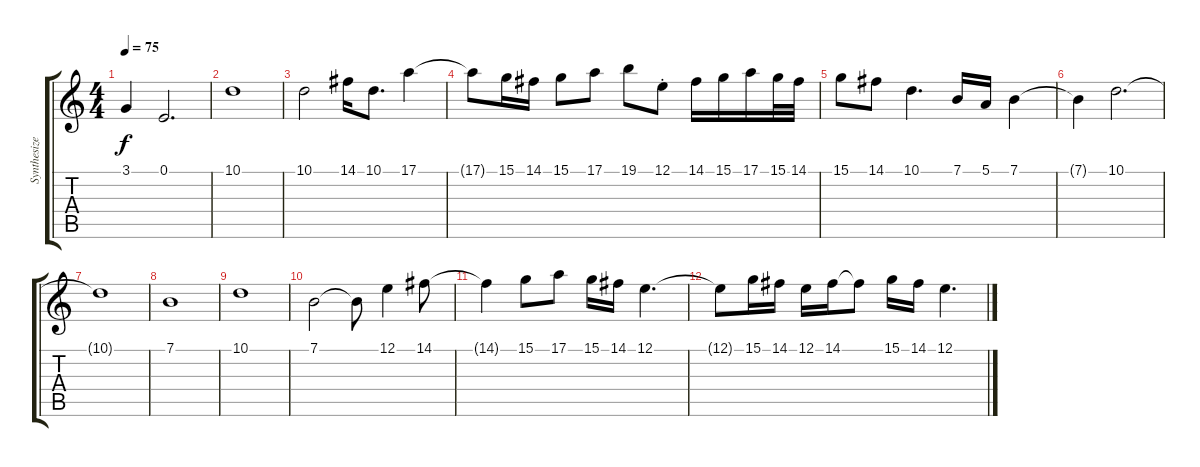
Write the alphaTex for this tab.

\track ("Synthesizer +" "Synthesize") {instrument lead2sawtooth}
\staff {score tabs}
\tuning (E4 B3 G3 D3 A2 E2) {hide}
\ts (4 4)
\tempo 75
\clef g2
\ks c
3.1.4{dy f} 0.1.2{d} |
10.1.1 |
10.1.2 14.1.16 10.1.8{d} 17.1.4 |
17.1{t}.8 15.1.16 14.1.16 15.1.8 17.1.8 19.1.8 12.1{st}.8 14.1.16 15.1.16 17.1.16 15.1.32 14.1.32 |
15.1.8 14.1.8 10.1.4{d} 7.1.16 5.1.16 7.1.4 |
7.1{t}.4 10.1.2{d} |
10.1{t}.1 |
7.1.1 |
10.1.1 |
7.1.2{volume 0} 7.1{t}.8 12.1.4 14.1.8 |
14.1{t}.4 15.1.8 17.1.8 15.1.16 14.1.16 12.1.4{d} |
12.1{t}.8 15.1.16 14.1.16 12.1.16 14.1.16 14.1{t}.8 15.1.16 14.1.16 12.1.4{d}
